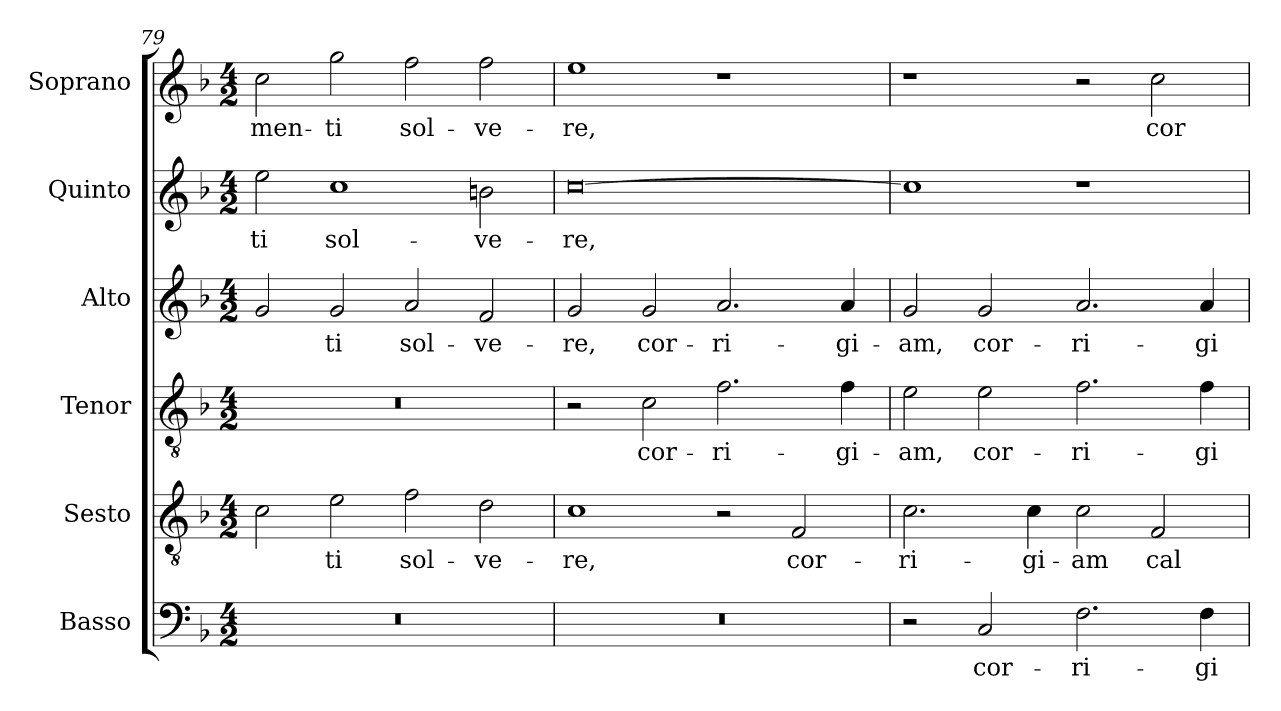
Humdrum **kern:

**kern	**text	**kern	**text	**kern	**text	**kern	**text	**kern	**text	**kern	**text
*part6	*part6	*part5	*part5	*part4	*part4	*part3	*part3	*part2	*part2	*part1	*part1
*staff6	*staff6	*staff5	*staff5	*staff4	*staff4	*staff3	*staff3	*staff2	*staff2	*staff1	*staff1
*I"Basso	*	*I"Sesto	*	*I"Tenor	*	*I"Alto	*	*I"Quinto	*	*I"Soprano	*
*I'B.	*	*I'Ss.	*	*I'T.	*	*I'A.	*	*I'Q.	*	*I'S.	*
!!LO:LB:g=z
*clefF4	*	*clefGv2	*	*clefGv2	*	*clefG2	*	*clefG2	*	*clefG2	*
*	*	*ITrd7c12	*	*ITrd7c12	*	*	*	*	*	*	*
*k[b-]	*	*k[b-]	*	*k[b-]	*	*k[b-]	*	*k[b-]	*	*k[b-]	*
*F:	*	*F:	*	*F:	*	*F:	*	*F:	*	*F:	*
*M4/2	*	*M4/2	*	*M4/2	*	*M4/2	*	*M4/2	*	*M4/2	*
=79	=79	=79	=79	=79	=79	=79	=79	=79	=79	=79	=79
!LO:N:vis=1	!	!	!	!LO:N:vis=1	!	!	!	!	!	!	!
!	!	!	!	!	!	!	!	!	!LO:LY:b:color=#000000	!	!
!	!	!	!	!	!	!	!	!	!	!	!LO:LY:b:color=#000000
0r	.	2Ci\	.	0r	.	2gi/	.	2eei\	-ti	2cci\	-men-
!	!	!	!LO:LY:b:color=#000000	!	!	!	!	!	!	!	!
!	!	!	!	!	!	!	!LO:LY:b:color=#000000	!	!	!	!
!	!	!	!	!	!	!	!	!	!LO:LY:b:color=#000000	!	!
!	!	!	!	!	!	!	!	!	!	!	!LO:LY:b:color=#000000
.	.	2Ei\	-ti	.	.	2gi/	-ti	1cci	sol-	2ggi\	-ti
!	!	!	!LO:LY:b:color=#000000	!	!	!	!	!	!	!	!
!	!	!	!	!	!	!	!LO:LY:b:color=#000000	!	!	!	!
!	!	!	!	!	!	!	!	!	!	!	!LO:LY:b:color=#000000
.	.	2Fi\	sol-	.	.	2ai/	sol-	.	.	2ffi\	sol-
!	!	!	!LO:LY:b:color=#000000	!	!	!	!	!	!	!	!
!	!	!	!	!	!	!	!LO:LY:b:color=#000000	!	!	!	!
!	!	!	!	!	!	!	!	!	!LO:LY:b:color=#000000	!	!
!	!	!	!	!	!	!	!	!	!	!	!LO:LY:b:color=#000000
.	.	2Di\	-ve-	.	.	2fi/	-ve-	2bni\	-ve-	2ffi\	-ve-
=80	=80	=80	=80	=80	=80	=80	=80	=80	=80	=80	=80
!LO:N:vis=1	!	!	!	!	!	!	!	!	!	!	!
!	!	!	!LO:LY:b:color=#000000	!	!	!	!	!	!	!	!
!	!	!	!	!	!	!	!LO:LY:b:color=#000000	!	!	!	!
!	!	!	!	!	!	!	!	!	!LO:LY:b:color=#000000	!	!
!	!	!	!	!	!	!	!	!	!	!	!LO:LY:b:color=#000000
0r	.	1Ci	-re,	2r	.	2gi/	-re,	[0cci	-re,	1eei	-re,
!	!	!	!	!	!LO:LY:b:color=#000000	!	!	!	!	!	!
!	!	!	!	!	!	!	!LO:LY:b:color=#000000	!	!	!	!
.	.	.	.	2Ci\	cor-	2gi/	cor-	.	.	.	.
!	!	!	!	!	!LO:LY:b:color=#000000	!	!	!	!	!	!
!	!	!	!	!	!	!	!LO:LY:b:color=#000000	!	!	!	!
.	.	2r	.	2.Fi\	-ri-	2.ai/	-ri-	.	.	1r	.
!	!	!	!LO:LY:b:color=#000000	!	!	!	!	!	!	!	!
.	.	2FFi/	cor-	.	.	.	.	.	.	.	.
!	!	!	!	!	!LO:LY:b:color=#000000	!	!	!	!	!	!
!	!	!	!	!	!	!	!LO:LY:b:color=#000000	!	!	!	!
.	.	.	.	4Fi\	-gi-	4ai/	-gi-	.	.	.	.
=81	=81	=81	=81	=81	=81	=81	=81	=81	=81	=81	=81
!	!	!	!LO:LY:b:color=#000000	!	!	!	!	!	!	!	!
!	!	!	!	!	!LO:LY:b:color=#000000	!	!	!	!	!	!
!	!	!	!	!	!	!	!LO:LY:b:color=#000000	!	!	!	!
2r	.	2.Ci\	-ri-	2Ei\	-am,	2gi/	-am,	1cci]	.	1r	.
!	!LO:LY:b:color=#000000	!	!	!	!	!	!	!	!	!	!
!	!	!	!	!	!LO:LY:b:color=#000000	!	!	!	!	!	!
!	!	!	!	!	!	!	!LO:LY:b:color=#000000	!	!	!	!
2Ci/	cor-	.	.	2Ei\	cor-	2gi/	cor-	.	.	.	.
!	!	!	!LO:LY:b:color=#000000	!	!	!	!	!	!	!	!
.	.	4Ci\	-gi-	.	.	.	.	.	.	.	.
!	!LO:LY:b:color=#000000	!	!	!	!	!	!	!	!	!	!
!	!	!	!LO:LY:b:color=#000000	!	!	!	!	!	!	!	!
!	!	!	!	!	!LO:LY:b:color=#000000	!	!	!	!	!	!
!	!	!	!	!	!	!	!LO:LY:b:color=#000000	!	!	!	!
2.Fi\	-ri-	2Ci\	-am	2.Fi\	-ri-	2.ai/	-ri-	1r	.	2r	.
!	!	!	!LO:LY:b:color=#000000	!	!	!	!	!	!	!	!
!	!	!	!	!	!	!	!	!	!	!	!LO:LY:b:color=#000000
.	.	2FFi/	cal-	.	.	.	.	.	.	2cci\	cor-
!	!LO:LY:b:color=#000000	!	!	!	!	!	!	!	!	!	!
!	!	!	!	!	!LO:LY:b:color=#000000	!	!	!	!	!	!
!	!	!	!	!	!	!	!LO:LY:b:color=#000000	!	!	!	!
4Fi\	-gi-	.	.	4Fi\	-gi-	4ai/	-gi-	.	.	.	.
=	=	=	=	=	=	=	=	=	=	=	=
*-	*-	*-	*-	*-	*-	*-	*-	*-	*-	*-	*-
